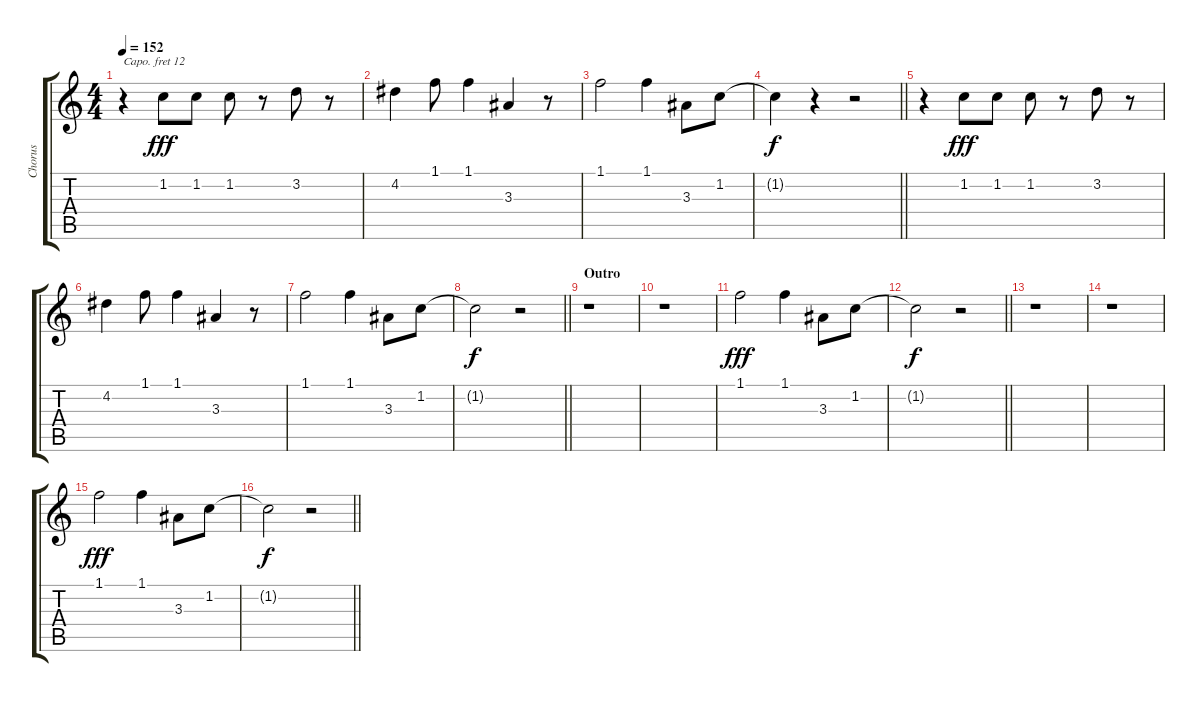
\track ("Chorus" "Chorus") {instrument voiceoohs}
\staff {score tabs}
\capo 12
\tuning (E4 B3 G3 D3 A2 E2) {hide}
\ts (4 4)
\tempo 152
\clef g2
\ks c
r.4{dy f} 1.2.8{dy fff} 1.2.8 1.2.8 r.8 3.2.8 r.8 |
4.2.4 1.1.8 1.1.4 3.3.4 r.8 |
1.1.2 1.1.4 3.3.8 1.2.8 |
\barLineRight lightlight
1.2{t}.4{dy f} r.4 r.2 |
r.4 1.2.8{dy fff} 1.2.8 1.2.8 r.8 3.2.8 r.8 |
4.2.4 1.1.8 1.1.4 3.3.4 r.8 |
1.1.2 1.1.4 3.3.8 1.2.8 |
\barLineRight lightlight
1.2{t}.2{dy f} r.2 |
\section ("" "Outro")
r.1 |
r.1 |
1.1.2{dy fff} 1.1.4 3.3.8 1.2.8 |
\barLineRight lightlight
1.2{t}.2{dy f} r.2 |
r.1 |
r.1 |
1.1.2{dy fff} 1.1.4 3.3.8 1.2.8 |
\barLineRight lightlight
1.2{t}.2{dy f} r.2
